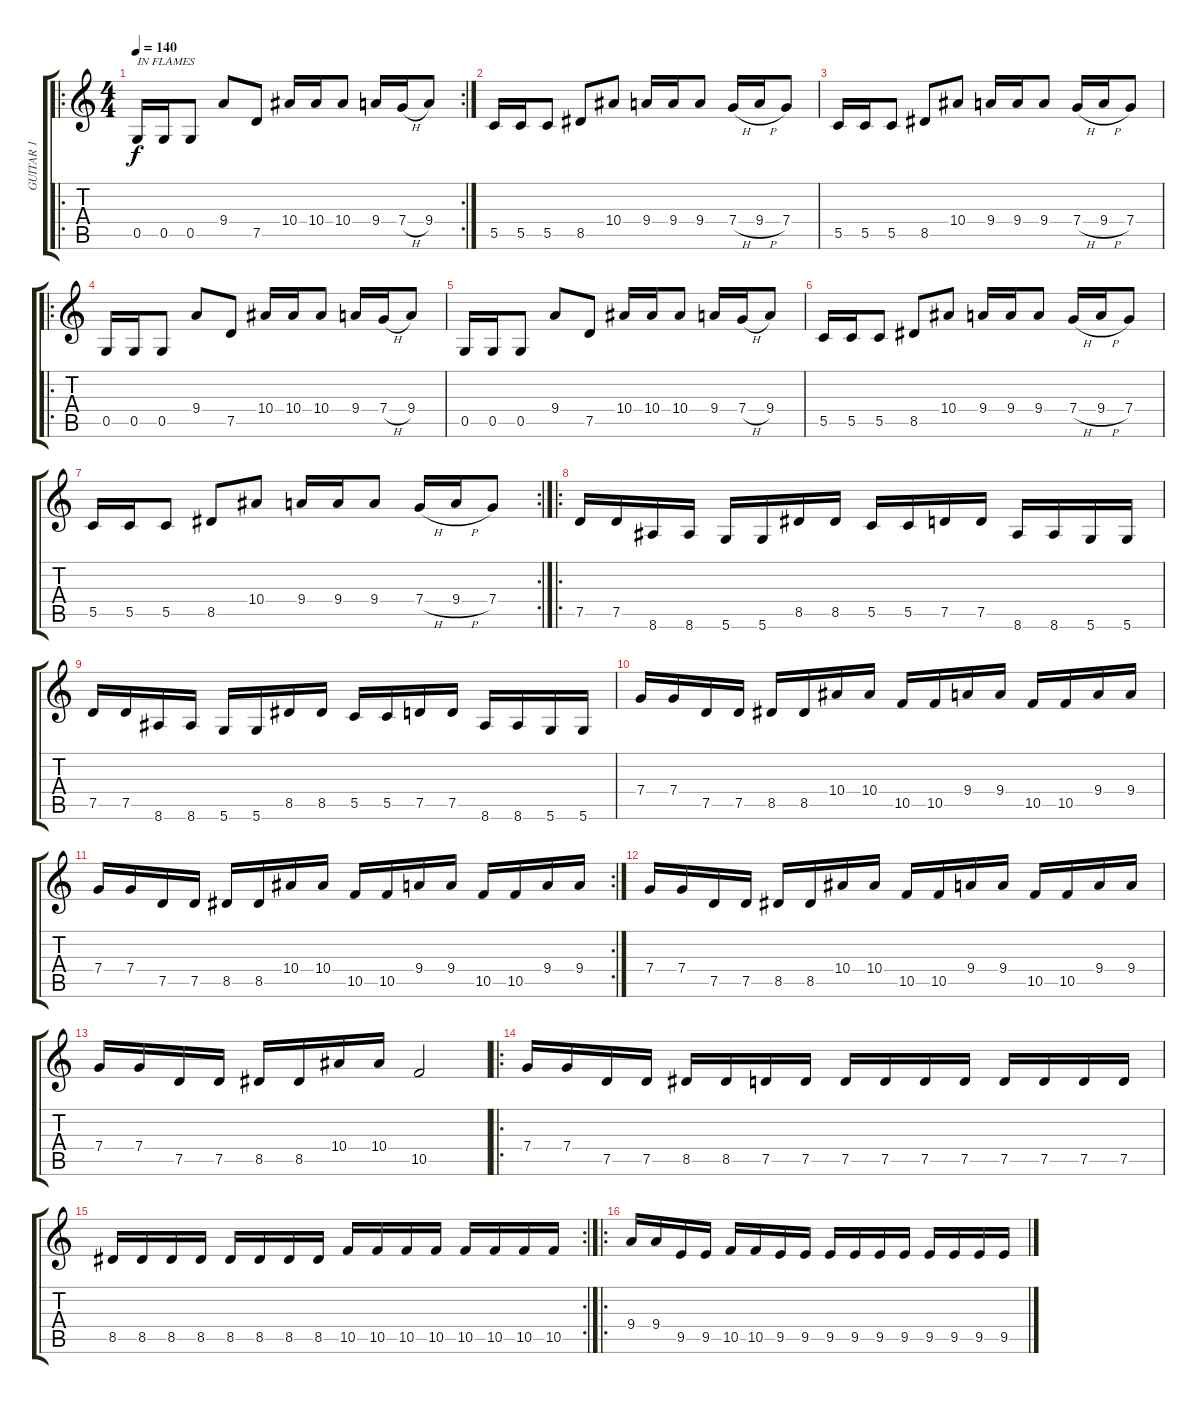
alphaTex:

\track ("GUITAR 1" "GUITAR 1") {instrument distortionguitar}
\staff {score tabs}
\tuning (D4 A3 F3 C3 G2 D2) {hide}
\ro
\rc 2
\ts (4 4)
\tempo 140
\clef g2
\ks c
0.5.16{txt "IN FLAMES" dy f instrument distortionguitar} 0.5.16 0.5.8 9.4.8 7.5.8 10.4.16 10.4.16 10.4.8 9.4.16 7.4{h}.16 9.4.8 |
5.5.16 5.5.16 5.5.8 8.5.8 10.4.8 9.4.16 9.4.16 9.4.8 7.4{h}.16 9.4{h}.16 7.4.8 |
5.5.16 5.5.16 5.5.8 8.5.8 10.4.8 9.4.16 9.4.16 9.4.8 7.4{h}.16 9.4{h}.16 7.4.8 |
\ro
0.5.16 0.5.16 0.5.8 9.4.8 7.5.8 10.4.16 10.4.16 10.4.8 9.4.16 7.4{h}.16 9.4.8 |
0.5.16 0.5.16 0.5.8 9.4.8 7.5.8 10.4.16 10.4.16 10.4.8 9.4.16 7.4{h}.16 9.4.8 |
5.5.16 5.5.16 5.5.8 8.5.8 10.4.8 9.4.16 9.4.16 9.4.8 7.4{h}.16 9.4{h}.16 7.4.8 |
\rc 2
5.5.16 5.5.16 5.5.8 8.5.8 10.4.8 9.4.16 9.4.16 9.4.8 7.4{h}.16 9.4{h}.16 7.4.8 |
\ro
7.5.16 7.5.16 8.6.16 8.6.16 5.6.16 5.6.16 8.5.16 8.5.16 5.5.16 5.5.16 7.5.16 7.5.16 8.6.16 8.6.16 5.6.16 5.6.16 |
7.5.16 7.5.16 8.6.16 8.6.16 5.6.16 5.6.16 8.5.16 8.5.16 5.5.16 5.5.16 7.5.16 7.5.16 8.6.16 8.6.16 5.6.16 5.6.16 |
7.4.16 7.4.16 7.5.16 7.5.16 8.5.16 8.5.16 10.4.16 10.4.16 10.5.16 10.5.16 9.4.16 9.4.16 10.5.16 10.5.16 9.4.16 9.4.16 |
\rc 2
7.4.16 7.4.16 7.5.16 7.5.16 8.5.16 8.5.16 10.4.16 10.4.16 10.5.16 10.5.16 9.4.16 9.4.16 10.5.16 10.5.16 9.4.16 9.4.16 |
7.4.16 7.4.16 7.5.16 7.5.16 8.5.16 8.5.16 10.4.16 10.4.16 10.5.16 10.5.16 9.4.16 9.4.16 10.5.16 10.5.16 9.4.16 9.4.16 |
7.4.16 7.4.16 7.5.16 7.5.16 8.5.16 8.5.16 10.4.16 10.4.16 10.5.2 |
\ro
7.4.16 7.4.16 7.5.16 7.5.16 8.5.16 8.5.16 7.5.16 7.5.16 7.5.16 7.5.16 7.5.16 7.5.16 7.5.16 7.5.16 7.5.16 7.5.16 |
\rc 2
8.5.16 8.5.16 8.5.16 8.5.16 8.5.16 8.5.16 8.5.16 8.5.16 10.5.16 10.5.16 10.5.16 10.5.16 10.5.16 10.5.16 10.5.16 10.5.16 |
\ro
9.4.16 9.4.16 9.5.16 9.5.16 10.5.16 10.5.16 9.5.16 9.5.16 9.5.16 9.5.16 9.5.16 9.5.16 9.5.16 9.5.16 9.5.16 9.5.16
